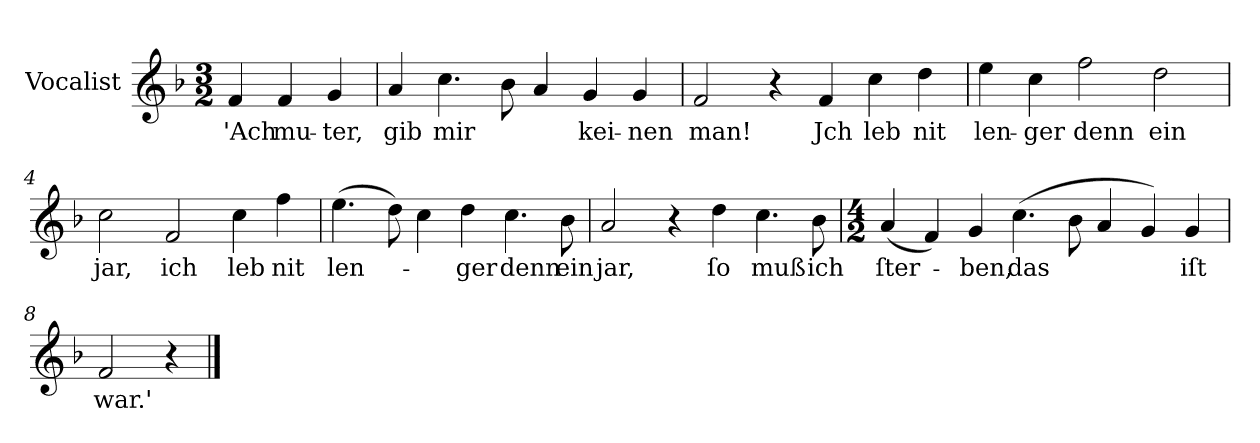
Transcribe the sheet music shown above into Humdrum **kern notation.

**kern	**text
*part1	*part1
*staff1	*staff1
*I"Vocalist	*
*k[b-]	*
*F:	*
*M3/2	*
=	=
4f	'Ach
4f	mu-
4g	-ter,
=1	=1
4a	gib
4.cc	mir
8b-	.
4a	.
4g	kei-
4g	-nen
=2	=2
2f	man!
4r	.
4f	Jch
4cc	leb
4dd	nit
=3	=3
4ee	len-
4cc	-ger
2ff	denn
2dd	ein
=4	=4
2cc	jar,
2f	ich
4cc	leb
4ff	nit
=5	=5
(4.ee	len-
8dd)	.
4cc	.
4dd	-ger
4.cc	denn
8b-	ein
=6	=6
2a	jar,
4r	.
4dd	ſo
4.cc	muß
8b-	ich
=7	=7
*M4/2	*
(4a	ſter-
4f)	.
4g	-ben,
(<4.cc	das
8b-	.
4a	.
4g)	.
4g	iſt
=8	=8
2f	war.'
4r	.
==	==
*-	*-
